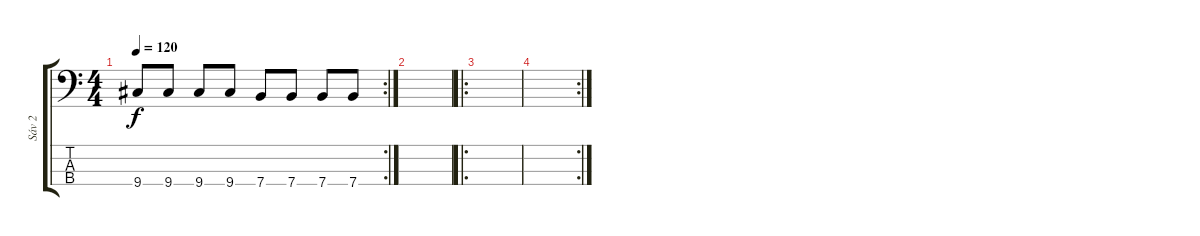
\track ("Sáv 2" "Sáv 2") {instrument electricbasspick}
\staff {score tabs}
\tuning (G2 D2 A1 E1) {hide}
\rc 2
\ts (4 4)
\tempo 120
\clef f4
\ks c
9.4.8{dy f} 9.4.8 9.4.8 9.4.8 7.4.8 7.4.8 7.4.8 7.4.8 |
|
\ro
|
\rc 2
